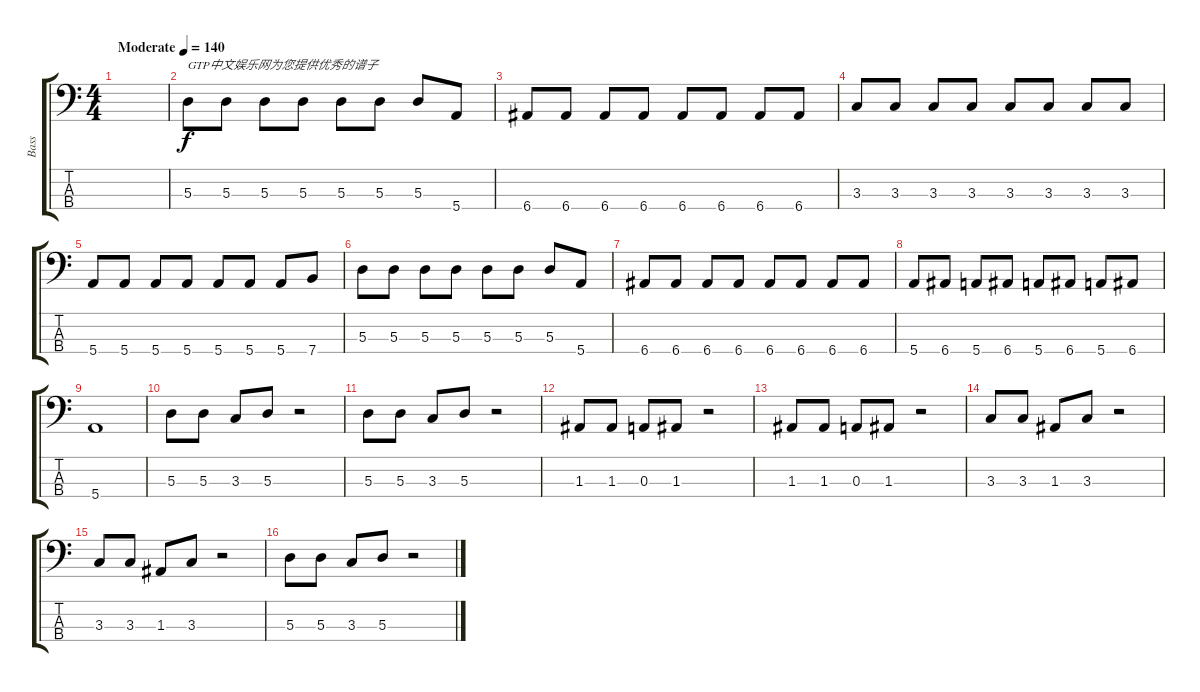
\track ("Bass" "Bass") {instrument electricbassfinger}
\staff {score tabs}
\tuning (G2 D2 A1 E1) {hide}
\ts (4 4)
\tempo (140 "Moderate")
\clef f4
\ks c
|
5.3.8{txt "GTP中文娱乐网为您提供优秀的谱子"} 5.3.8 5.3.8 5.3.8 5.3.8 5.3.8 5.3.8 5.4.8 |
6.4.8 6.4.8 6.4.8 6.4.8 6.4.8 6.4.8 6.4.8 6.4.8 |
3.3.8 3.3.8 3.3.8 3.3.8 3.3.8 3.3.8 3.3.8 3.3.8 |
5.4.8 5.4.8 5.4.8 5.4.8 5.4.8 5.4.8 5.4.8 7.4.8 |
5.3.8 5.3.8 5.3.8 5.3.8 5.3.8 5.3.8 5.3.8 5.4.8 |
6.4.8 6.4.8 6.4.8 6.4.8 6.4.8 6.4.8 6.4.8 6.4.8 |
5.4.8 6.4.8 5.4.8 6.4.8 5.4.8 6.4.8 5.4.8 6.4.8 |
5.4.1 |
5.3.8 5.3.8 3.3.8 5.3.8 r.2 |
5.3.8 5.3.8 3.3.8 5.3.8 r.2 |
1.3.8 1.3.8 0.3.8 1.3.8 r.2 |
1.3.8 1.3.8 0.3.8 1.3.8 r.2 |
3.3.8 3.3.8 1.3.8 3.3.8 r.2 |
3.3.8 3.3.8 1.3.8 3.3.8 r.2 |
5.3.8 5.3.8 3.3.8 5.3.8 r.2
